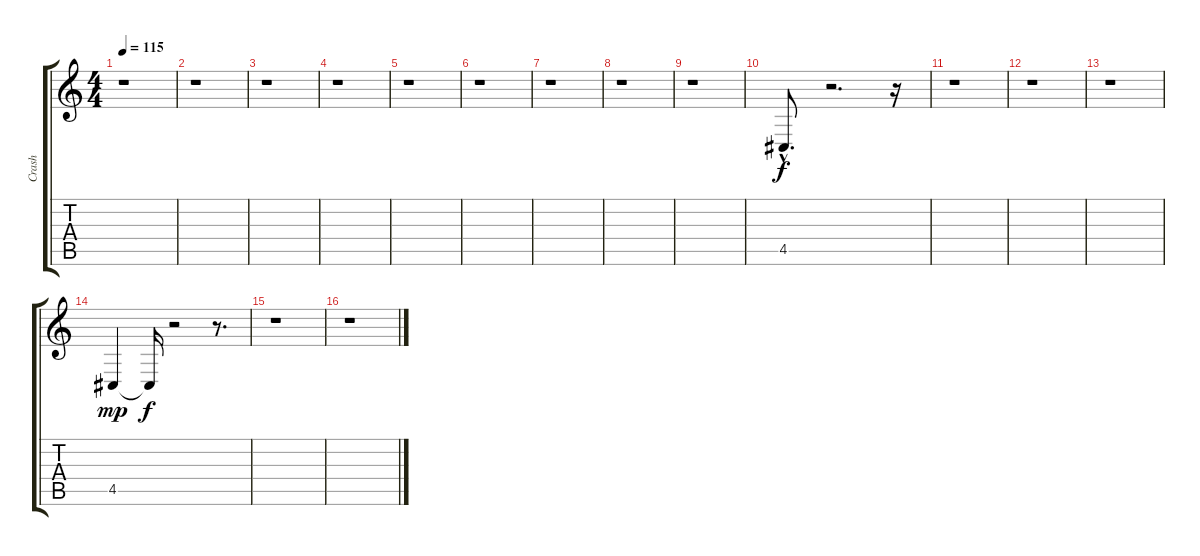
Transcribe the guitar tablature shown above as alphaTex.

\track ("Crash" "Crash") {instrument acousticgrandpiano}
\staff {score tabs}
\tuning (E4 B3 G3 D3 A2 E2) {hide}
\ts (4 4)
\tempo 115
\clef g2
\ks c
r.1{dy f instrument acousticgrandpiano} |
r.1 |
r.1 |
r.1 |
r.1 |
r.1 |
r.1 |
r.1 |
r.1 |
4.5{hac}.8{d} r.2{d} r.16 |
r.1 |
r.1 |
r.1 |
4.5.4{dy mp} 4.5{t}.16{dy f} r.2 r.8{d} |
r.1 |
r.1
